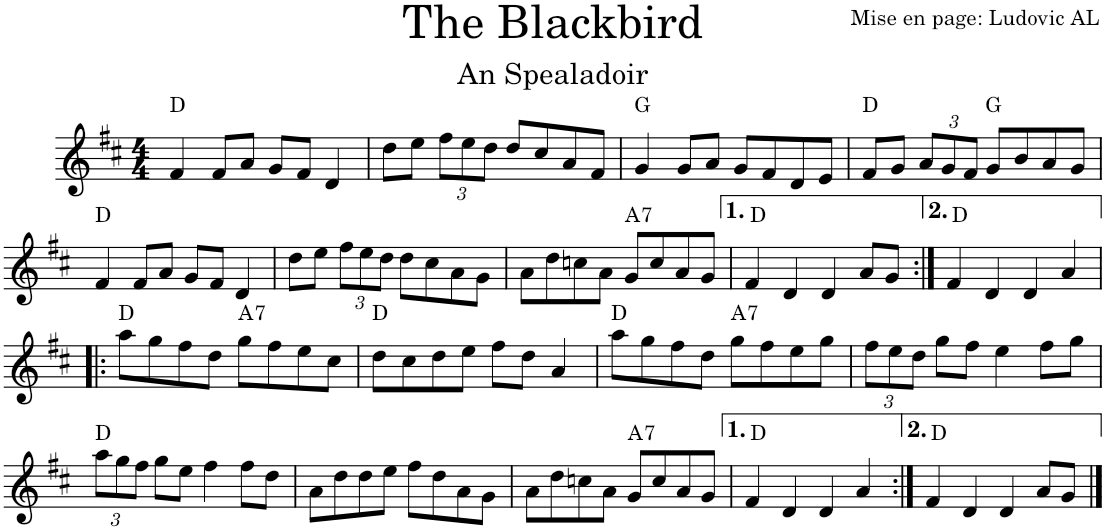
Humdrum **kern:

**kern	**harte
*part1	*part1
*staff1	*
*I"Voice	*
*I'V	*
*clefG2	*
*k[f#c#]	*
*M4/4	*
=1	=1
4f#/	D:maj
8f#/L	.
8a/J	.
8g/L	.
8f#/J	.
4d/	.
=2	=2
8dd\L	.
8ee\J	.
*Xbrackettup	*
12ff#\L	.
12ee\	.
12dd\J	.
8dd/L	.
8cc#/	.
8a/	.
8f#/J	.
=3	=3
4g/	G:maj
8g/L	.
8a/J	.
8g/L	.
8f#/	.
8d/	.
8e/J	.
=4	=4
8f#/L	D:maj
8g/J	.
12a/L	.
12g/	.
12f#/J	.
8g/L	G:maj
8b/	.
8a/	.
8g/J	.
!!LO:LB:g=z
=5	=5
4f#/	D:maj
8f#/L	.
8a/J	.
8g/L	.
8f#/J	.
4d/	.
=6	=6
8dd\L	.
8ee\J	.
12ff#\L	.
12ee\	.
12dd\J	.
8dd\L	.
8cc#\	.
8a\	.
8g\J	.
=7	=7
8a\L	.
8dd\	.
8ccn\	.
8a\J	.
!	!LO:H:kt=7
8g/L	A:7
8cc/	.
8a/	.
8g/J	.
=8	=8
4f#/	D:maj
4d/	.
4d/	.
8a/L	.
8g/J	.
=9:|!	=9:|!
4f#/	D:maj
4d/	.
4d/	.
4a/	.
!!LO:LB:g=z
=10!|:	=10!|:
8aa\L	D:maj
8gg\	.
8ff#\	.
8dd\J	.
!	!LO:H:kt=7
8gg\L	A:7
8ff#\	.
8ee\	.
8cc#\J	.
=11	=11
8dd\L	D:maj
8cc#\	.
8dd\	.
8ee\J	.
8ff#\L	.
8dd\J	.
4a/	.
=12	=12
8aa\L	D:maj
8gg\	.
8ff#\	.
8dd\J	.
!	!LO:H:kt=7
8gg\L	A:7
8ff#\	.
8ee\	.
8gg\J	.
=13	=13
12ff#\L	.
12ee\	.
12dd\J	.
8gg\L	.
8ff#\J	.
4ee\	.
8ff#\L	.
8gg\J	.
!!LO:LB:g=z
=14	=14
12aa\L	D:maj
12gg\	.
12ff#\J	.
8gg\L	.
8ee\J	.
4ff#\	.
8ff#\L	.
8dd\J	.
=15	=15
8a\L	.
8dd\	.
8dd\	.
8ee\J	.
8ff#\L	.
8dd\	.
8a\	.
8g\J	.
=16	=16
8a\L	.
8dd\	.
8ccn\	.
8a\J	.
!	!LO:H:kt=7
8g/L	A:7
8cc/	.
8a/	.
8g/J	.
=17	=17
4f#/	D:maj
4d/	.
4d/	.
4a/	.
=18:|!	=18:|!
4f#/	D:maj
4d/	.
4d/	.
8a/L	.
8g/J	.
==	==
*-	*-
